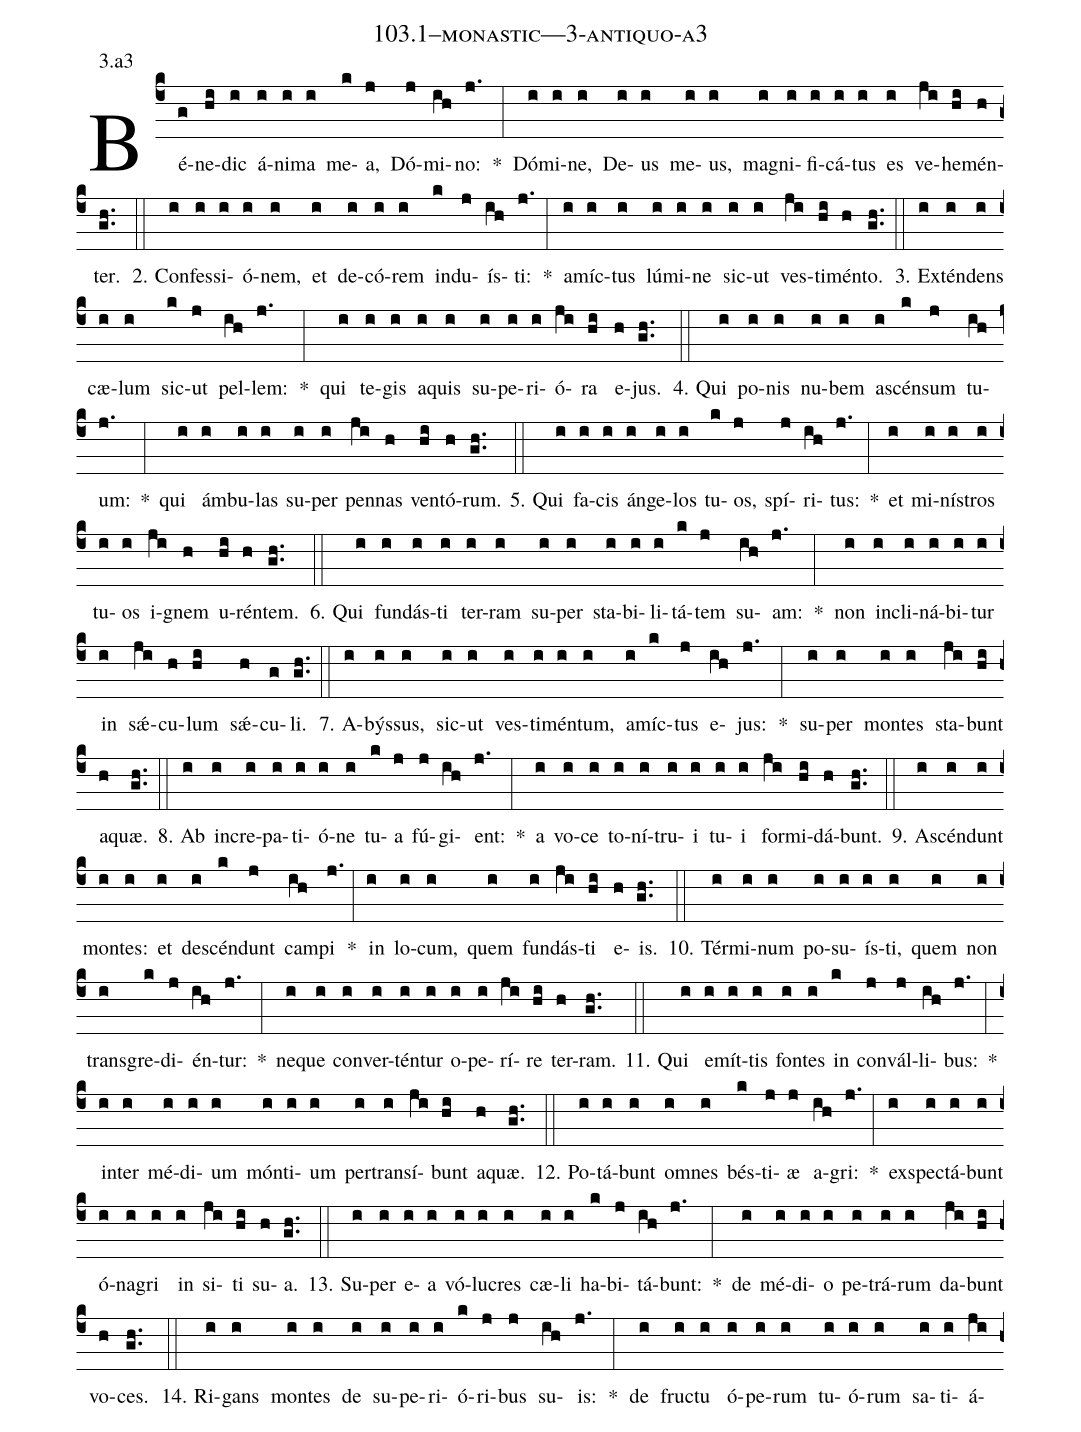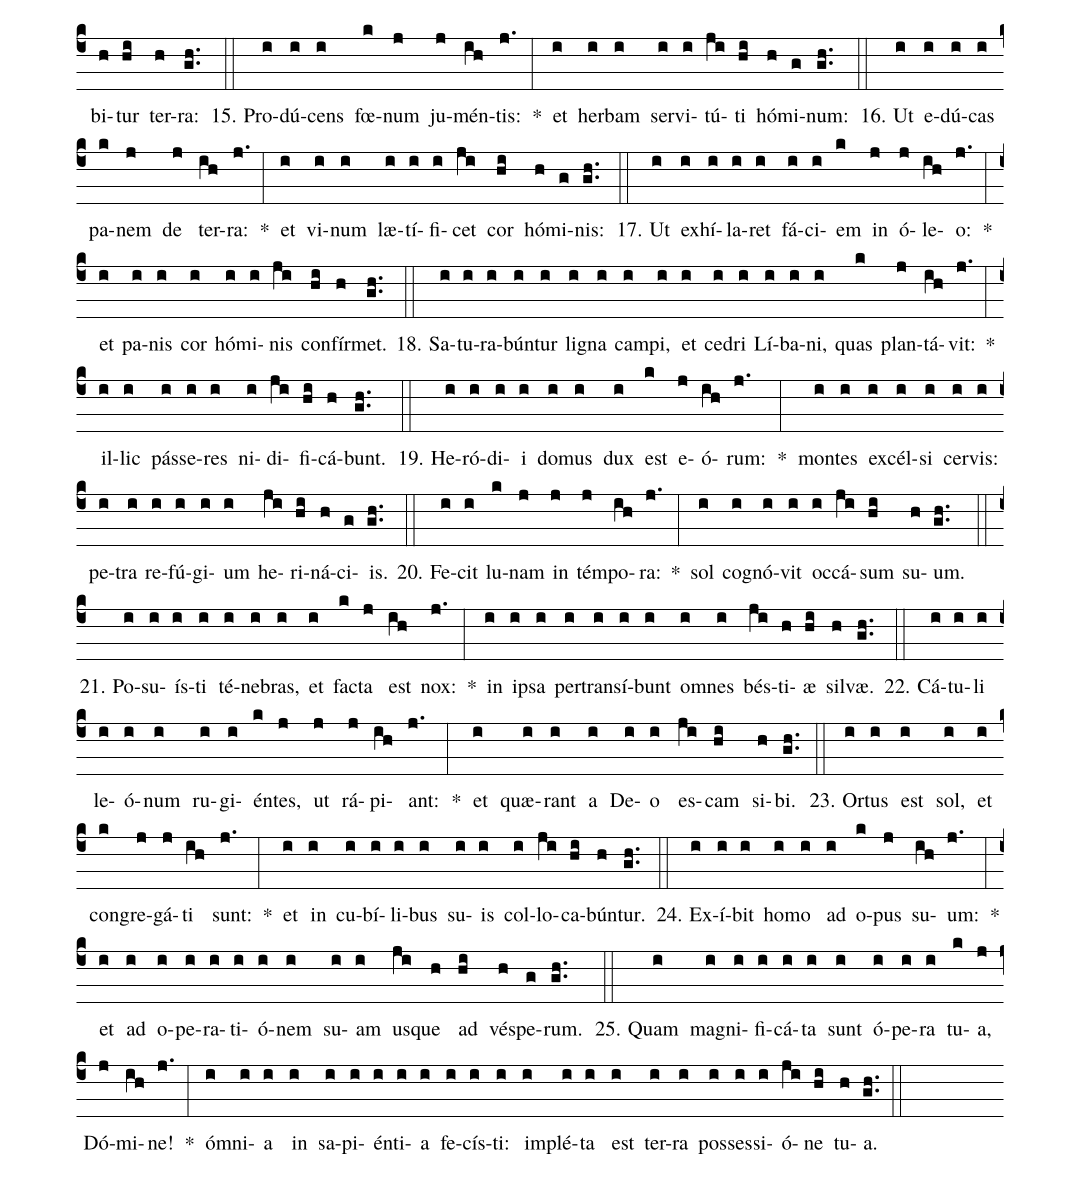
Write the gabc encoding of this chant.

name: 103.1--monastic---3-antiquo-a3;
annotation: 3.a3;
%%
(c4)Bé(g)ne(hi)dic(i) á(i)ni(i)ma(i) me(k)a,(j) Dó(j)mi(ih)no:(j.) *(:) Dó(i)mi(i)ne,(i) De(i)us(i) me(i)us,(i) ma(i)gni(i)fi(i)cá(i)tus(i) es(i) ve(ji)he(hi)mén(h)ter.(gh..) (::)
2. Con(i)fes(i)si(i)ó(i)nem,(i) et(i) de(i)có(i)rem(i) ind(k)u(j)ís(ih)ti:(j.) *(:) a(i)míc(i)tus(i) lú(i)mi(i)ne(i) sic(i)ut(i) ves(ji)ti(hi)mén(h)to.(gh..) (::)
3. Ex(i)tén(i)dens(i) cæ(i)lum(i) sic(k)ut(j) pel(ih)lem:(j.) *(:) qui(i) te(i)gis(i) a(i)quis(i) su(i)pe(i)ri(i)ó(ji)ra(hi) e(h)jus.(gh..) (::)
4. Qui(i) po(i)nis(i) nu(i)bem(i) a(i)scén(k)sum(j) tu(ih)um:(j.) *(:) qui(i) ám(i)bu(i)las(i) su(i)per(i) pen(ji)nas(h) ven(hi)tó(h)rum.(gh..) (::)
5. Qui(i) fa(i)cis(i) án(i)ge(i)los(i) tu(k)os,(j) spí(j)ri(ih)tus:(j.) *(:) et(i) mi(i)nís(i)tros(i) tu(i)os(i) i(ji)gnem(h) u(hi)rén(h)tem.(gh..) (::)
6. Qui(i) fun(i)dás(i)ti(i) ter(i)ram(i) su(i)per(i) sta(i)bi(i)li(i)tá(k)tem(j) su(ih)am:(j.) *(:) non(i) in(i)cli(i)ná(i)bi(i)tur(i) in(i) sǽ(ji)cu(h)lum(hi) sǽ(h)cu(g)li.(gh..) (::)
7. A(i)býs(i)sus,(i) sic(i)ut(i) ves(i)ti(i)mén(i)tum,(i) a(i)míc(k)tus(j) e(ih)jus:(j.) *(:) su(i)per(i) mon(i)tes(i) sta(ji)bunt(hi) a(h)quæ.(gh..) (::)
8. Ab(i) in(i)cre(i)pa(i)ti(i)ó(i)ne(i) tu(k)a(j) fú(j)gi(ih)ent:(j.) *(:) a(i) vo(i)ce(i) to(i)ní(i)tru(i)i(i) tu(i)i(i) for(ji)mi(hi)dá(h)bunt.(gh..) (::)
9. A(i)scén(i)dunt(i) mon(i)tes:(i) et(i) de(i)scén(k)dunt(j) cam(ih)pi(j.) *(:) in(i) lo(i)cum,(i) quem(i) fun(i)dás(ji)ti(hi) e(h)is.(gh..) (::)
10. Tér(i)mi(i)num(i) po(i)su(i)ís(i)ti,(i) quem(i) non(i) trans(i)gre(k)di(j)én(ih)tur:(j.) *(:) ne(i)que(i) con(i)ver(i)tén(i)tur(i) o(i)pe(i)rí(ji)re(hi) ter(h)ram.(gh..) (::)
11. Qui(i) e(i)mít(i)tis(i) fon(i)tes(i) in(k) con(j)vál(j)li(ih)bus:(j.) *(:) in(i)ter(i) mé(i)di(i)um(i) món(i)ti(i)um(i) per(i)trans(i)í(ji)bunt(hi) a(h)quæ.(gh..) (::)
12. Po(i)tá(i)bunt(i) om(i)nes(i) bés(k)ti(j)æ(j) a(ih)gri:(j.) *(:) ex(i)spec(i)tá(i)bunt(i) ó(i)na(i)gri(i) in(i) si(ji)ti(hi) su(h)a.(gh..) (::)
13. Su(i)per(i) e(i)a(i) vó(i)lu(i)cres(i) cæ(i)li(i) ha(k)bi(j)tá(ih)bunt:(j.) *(:) de(i) mé(i)di(i)o(i) pe(i)trá(i)rum(i) da(ji)bunt(hi) vo(h)ces.(gh..) (::)
14. Ri(i)gans(i) mon(i)tes(i) de(i) su(i)pe(i)ri(i)ó(k)ri(j)bus(j) su(ih)is:(j.) *(:) de(i) fruc(i)tu(i) ó(i)pe(i)rum(i) tu(i)ó(i)rum(i) sa(i)ti(i)á(ji)bi(h)tur(hi) ter(h)ra:(gh..) (::)
15. Pro(i)dú(i)cens(i) fœ(k)num(j) ju(j)mén(ih)tis:(j.) *(:) et(i) her(i)bam(i) ser(i)vi(i)tú(ji)ti(hi) hó(h)mi(g)num:(gh..) (::)
16. Ut(i) e(i)dú(i)cas(i) pa(k)nem(j) de(j) ter(ih)ra:(j.) *(:) et(i) vi(i)num(i) læ(i)tí(i)fi(i)cet(ji) cor(hi) hó(h)mi(g)nis:(gh..) (::)
17. Ut(i) ex(i)hí(i)la(i)ret(i) fá(i)ci(i)em(k) in(j) ó(j)le(ih)o:(j.) *(:) et(i) pa(i)nis(i) cor(i) hó(i)mi(i)nis(ji) con(hi)fír(h)met.(gh..) (::)
18. Sa(i)tu(i)ra(i)bún(i)tur(i) li(i)gna(i) cam(i)pi,(i) et(i) ce(i)dri(i) Lí(i)ba(i)ni,(i) quas(k) plan(j)tá(ih)vit:(j.) *(:) il(i)lic(i) pás(i)se(i)res(i) ni(i)di(ji)fi(hi)cá(h)bunt.(gh..) (::)
19. He(i)ró(i)di(i)i(i) do(i)mus(i) dux(i) est(k) e(j)ó(ih)rum:(j.) *(:) mon(i)tes(i) ex(i)cél(i)si(i) cer(i)vis:(i) pe(i)tra(i) re(i)fú(i)gi(i)um(i) he(ji)ri(hi)ná(h)ci(g)is.(gh..) (::)
20. Fe(i)cit(i) lu(k)nam(j) in(j) tém(j)po(ih)ra:(j.) *(:) sol(i) co(i)gnó(i)vit(i) oc(i)cá(ji)sum(hi) su(h)um.(gh..) (::)
21. Po(i)su(i)ís(i)ti(i) té(i)ne(i)bras,(i) et(i) fac(k)ta(j) est(ih) nox:(j.) *(:) in(i) ip(i)sa(i) per(i)trans(i)í(i)bunt(i) om(i)nes(i) bés(ji)ti(h)æ(hi) sil(h)væ.(gh..) (::)
22. Cá(i)tu(i)li(i) le(i)ó(i)num(i) ru(i)gi(i)én(k)tes,(j) ut(j) rá(j)pi(ih)ant:(j.) *(:) et(i) quæ(i)rant(i) a(i) De(i)o(i) es(ji)cam(hi) si(h)bi.(gh..) (::)
23. Or(i)tus(i) est(i) sol,(i) et(i) con(k)gre(j)gá(j)ti(ih) sunt:(j.) *(:) et(i) in(i) cu(i)bí(i)li(i)bus(i) su(i)is(i) col(i)lo(ji)ca(hi)bún(h)tur.(gh..) (::)
24. Ex(i)í(i)bit(i) ho(i)mo(i) ad(i) o(k)pus(j) su(ih)um:(j.) *(:) et(i) ad(i) o(i)pe(i)ra(i)ti(i)ó(i)nem(i) su(i)am(i) us(ji)que(h) ad(hi) vés(h)pe(g)rum.(gh..) (::)
25. Quam(i) ma(i)gni(i)fi(i)cá(i)ta(i) sunt(i) ó(i)pe(i)ra(i) tu(k)a,(j) Dó(j)mi(ih)ne!(j.) *(:) óm(i)ni(i)a(i) in(i) sa(i)pi(i)én(i)ti(i)a(i) fe(i)cís(i)ti:(i) im(i)plé(i)ta(i) est(i) ter(i)ra(i) pos(i)ses(i)si(i)ó(ji)ne(hi) tu(h)a.(gh..) (::)
